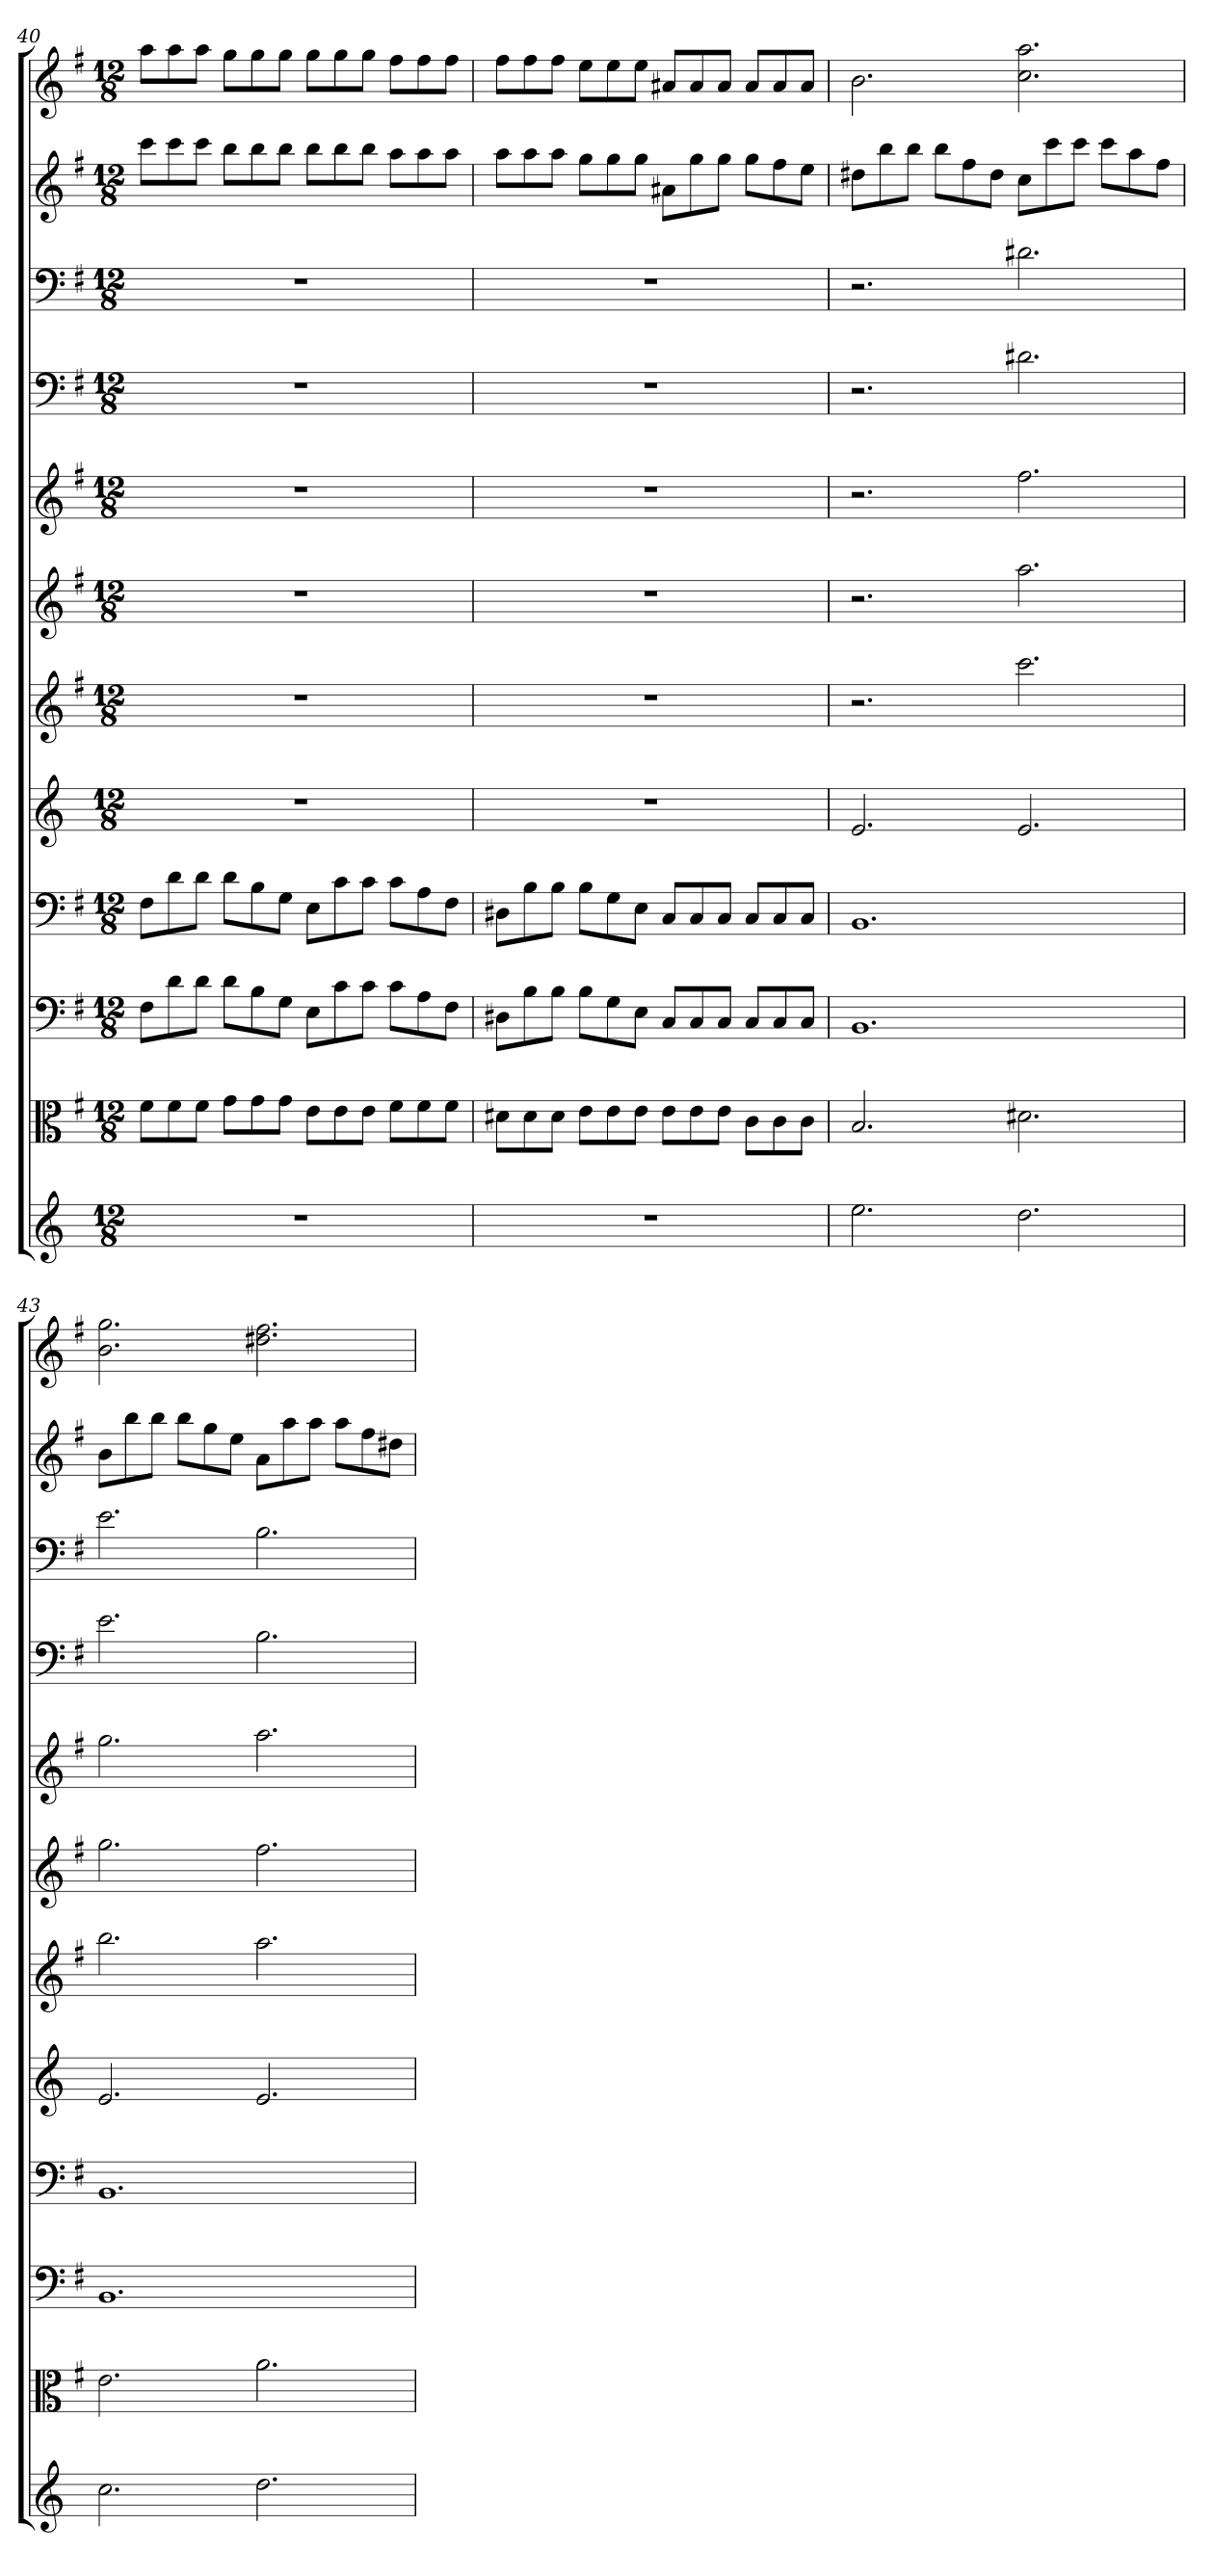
**kern	**kern	**kern	**kern	**kern	**kern	**kern	**kern	**kern	**kern	**kern	**kern
*part12	*part11	*part10	*part9	*part8	*part7	*part6	*part5	*part4	*part3	*part2	*part1
*staff12	*staff11	*staff10	*staff9	*staff8	*staff7	*staff6	*staff5	*staff4	*staff3	*staff2	*staff1
*	*clefC3	*clefF4	*clefF4	*	*	*	*	*clefF4	*clefF4	*	*
*k[]	*k[f#]	*k[f#]	*k[f#]	*k[]	*k[f#]	*k[f#]	*k[f#]	*k[f#]	*k[f#]	*k[f#]	*k[f#]
*M12/8	*M12/8	*M12/8	*M12/8	*M12/8	*M12/8	*M12/8	*M12/8	*M12/8	*M12/8	*M12/8	*M12/8
=40	=40	=40	=40	=40	=40	=40	=40	=40	=40	=40	=40
1.r	8f#\L	8F#\L	8F#\L	1.r	1.r	1.r	1.r	1.r	1.r	8cccL	8aaL
.	8f#\	8d\	8d\	.	.	.	.	.	.	8ccc	8aa
.	8f#\J	8d\J	8d\J	.	.	.	.	.	.	8cccJ	8aaJ
.	8g\L	8d\L	8d\L	.	.	.	.	.	.	8bbL	8ggL
.	8g\	8B\	8B\	.	.	.	.	.	.	8bb	8gg
.	8g\J	8G\J	8G\J	.	.	.	.	.	.	8bbJ	8ggJ
.	8e\L	8E\L	8E\L	.	.	.	.	.	.	8bbL	8ggL
.	8e\	8c\	8c\	.	.	.	.	.	.	8bb	8gg
.	8e\J	8c\J	8c\J	.	.	.	.	.	.	8bbJ	8ggJ
.	8f#\L	8c\L	8c\L	.	.	.	.	.	.	8aaL	8ff#L
.	8f#\	8A\	8A\	.	.	.	.	.	.	8aa	8ff#
.	8f#\J	8F#\J	8F#\J	.	.	.	.	.	.	8aaJ	8ff#J
=41	=41	=41	=41	=41	=41	=41	=41	=41	=41	=41	=41
1.r	8d#X\L	8D#X\L	8D#X\L	1.r	1.r	1.r	1.r	1.r	1.r	8aaL	8ff#L
.	8d#\	8B\	8B\	.	.	.	.	.	.	8aa	8ff#
.	8d#\J	8B\J	8B\J	.	.	.	.	.	.	8aaJ	8ff#J
.	8e\L	8B\L	8B\L	.	.	.	.	.	.	8ggL	8eeL
.	8e\	8G\	8G\	.	.	.	.	.	.	8gg	8ee
.	8e\J	8E\J	8E\J	.	.	.	.	.	.	8ggJ	8eeJ
.	8e\L	8C/L	8C/L	.	.	.	.	.	.	8a#XL	8a#XL
.	8e\	8C/	8C/	.	.	.	.	.	.	8gg	8a#
.	8e\J	8C/J	8C/J	.	.	.	.	.	.	8ggJ	8a#J
.	8c\L	8C/L	8C/L	.	.	.	.	.	.	8ggL	8a#L
.	8c\	8C/	8C/	.	.	.	.	.	.	8ff#	8a#
.	8c\J	8C/J	8C/J	.	.	.	.	.	.	8eeJ	8a#J
=42	=42	=42	=42	=42	=42	=42	=42	=42	=42	=42	=42
2.ee	2.B	1.BB	1.BB	2.e	2.r	2.r	2.r	2.r	2.r	8dd#XL	2.b
.	.	.	.	.	.	.	.	.	.	8bb	.
.	.	.	.	.	.	.	.	.	.	8bbJ	.
.	.	.	.	.	.	.	.	.	.	8bbL	.
.	.	.	.	.	.	.	.	.	.	8ff#	.
.	.	.	.	.	.	.	.	.	.	8dd#J	.
2.dd	2.d#X	.	.	2.e	2.ccc	2.aa	2.ff#	2.d#X	2.d#X	8ccL	2.cc 2.aa
.	.	.	.	.	.	.	.	.	.	8ccc	.
.	.	.	.	.	.	.	.	.	.	8cccJ	.
.	.	.	.	.	.	.	.	.	.	8cccL	.
.	.	.	.	.	.	.	.	.	.	8aa	.
.	.	.	.	.	.	.	.	.	.	8ff#J	.
=43	=43	=43	=43	=43	=43	=43	=43	=43	=43	=43	=43
2.cc	2.e	1.BB	1.BB	2.e	2.bb	2.gg	2.gg	2.e	2.e	8bL	2.b 2.gg
.	.	.	.	.	.	.	.	.	.	8bb	.
.	.	.	.	.	.	.	.	.	.	8bbJ	.
.	.	.	.	.	.	.	.	.	.	8bbL	.
.	.	.	.	.	.	.	.	.	.	8gg	.
.	.	.	.	.	.	.	.	.	.	8eeJ	.
2.dd	2.a	.	.	2.e	2.aa	2.ff#	2.aa	2.B	2.B	8aL	2.dd#X 2.ff#
.	.	.	.	.	.	.	.	.	.	8aa	.
.	.	.	.	.	.	.	.	.	.	8aaJ	.
.	.	.	.	.	.	.	.	.	.	8aaL	.
.	.	.	.	.	.	.	.	.	.	8ff#	.
.	.	.	.	.	.	.	.	.	.	8dd#XJ	.
=	=	=	=	=	=	=	=	=	=	=	=
*-	*-	*-	*-	*-	*-	*-	*-	*-	*-	*-	*-
